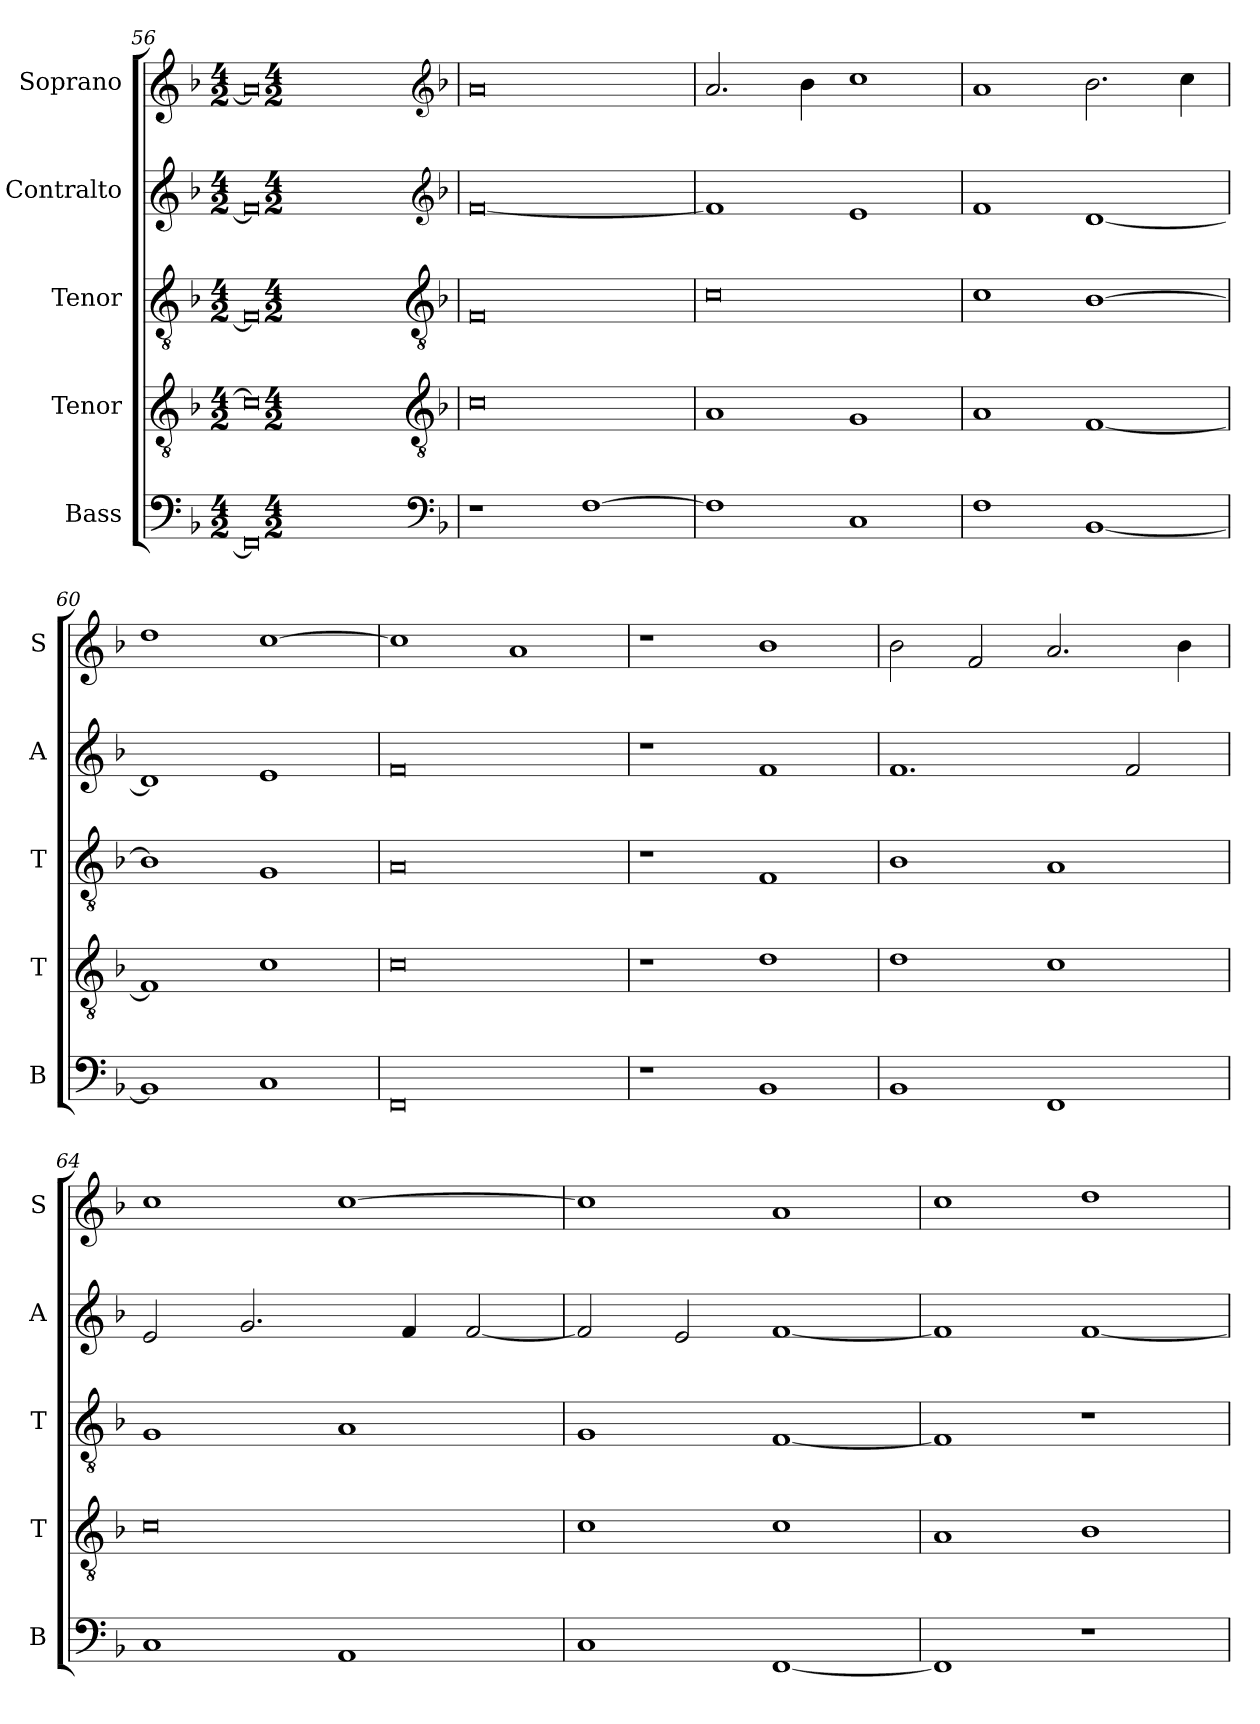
**kern	**kern	**kern	**kern	**kern
*part5	*part4	*part3	*part2	*part1
*staff5	*staff4	*staff3	*staff2	*staff1
*I"Bass	*I"Tenor	*I"Tenor	*I"Contralto	*I"Soprano
*I'B	*I'T	*I'T	*I'A	*I'S
*clefF4	*clefGv2	*clefGv2	*clefG2	*clefG2
*k[b-]	*k[b-]	*k[b-]	*k[b-]	*k[b-]
*F:ion	*F:ion	*F:ion	*F:ion	*F:ion
*M4/2	*M4/2	*M4/2	*M4/2	*M4/2
=56	=56	=56	=56	=56
0FF]	0c]	0F]	0f]	0a]
*clefF4	*clefGv2	*clefGv2	*clefG2	*clefG2
*k[b-]	*k[b-]	*k[b-]	*k[b-]	*k[b-]
*F:ion	*F:ion	*F:ion	*F:ion	*F:ion
*M4/2	*M4/2	*M4/2	*M4/2	*M4/2
=57	=57	=57	=57	=57
1r	0c	0F	[0f	0a
[1F	.	.	.	.
=58	=58	=58	=58	=58
1F]	1A	0c	1f]	2.a
.	.	.	.	4b-
1C	1G	.	1e	1cc
=59	=59	=59	=59	=59
1F	1A	1c	1f	1a
[1BB-	[1F	[1B-	[1d	2.b-
.	.	.	.	4cc
=60	=60	=60	=60	=60
1BB-]	1F]	1B-]	1d]	1dd
1C	1c	1G	1e	[1cc
=61	=61	=61	=61	=61
0FF	0c	0A	0f	1cc]
.	.	.	.	1a
=62	=62	=62	=62	=62
1r	1r	1r	1r	1r
1BB-	1d	1F	1f	1b-
=63	=63	=63	=63	=63
1BB-	1d	1B-	1.f	2b-
.	.	.	.	2f
1FF	1c	1A	.	2.a
.	.	.	2f	.
.	.	.	.	4b-
=64	=64	=64	=64	=64
1C	0c	1G	2e	1cc
.	.	.	2.g	.
1AA	.	1A	.	[1cc
.	.	.	4f	.
.	.	.	[2f	.
=65	=65	=65	=65	=65
1C	1c	1G	2f]	1cc]
.	.	.	2e	.
[1FF	1c	[1F	[1f	1a
=66	=66	=66	=66	=66
1FF]	1A	1F]	1f]	1cc
1r	1B-	1r	[1f	1dd
=	=	=	=	=
*-	*-	*-	*-	*-
